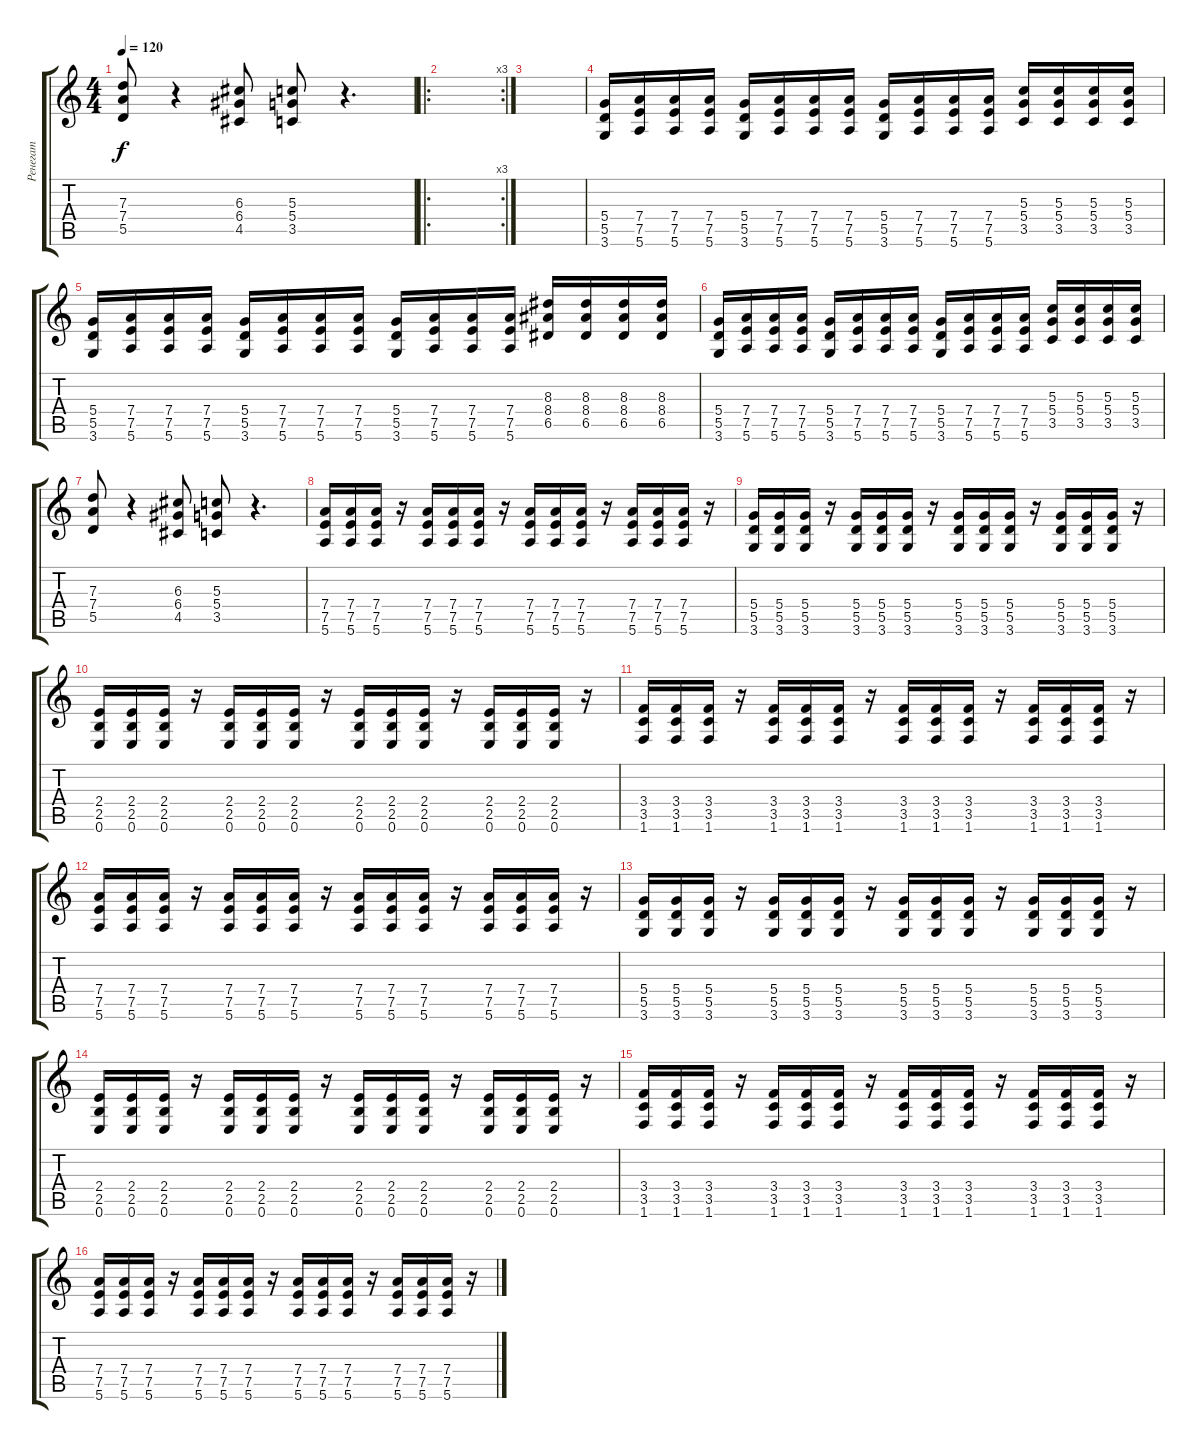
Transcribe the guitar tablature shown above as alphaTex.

\track ("Ренегат" "Ренегат") {instrument overdrivenguitar}
\staff {score tabs}
\tuning (E4 B3 G3 D3 A2 E2) {hide}
\ts (4 4)
\tempo 120
\clef g2
\ks c
(7.3 7.4 5.5).8{dy f} r.4 (6.3 6.4 4.5).8 (5.3 5.4 3.5).8 r.4{d} |
\ro
\rc 3
|
|
(5.4 5.5 3.6).16 (7.4 7.5 5.6).16 (7.4 7.5 5.6).16 (7.4 7.5 5.6).16 (5.4 5.5 3.6).16 (7.4 7.5 5.6).16 (7.4 7.5 5.6).16 (7.4 7.5 5.6).16 (5.4 5.5 3.6).16 (7.4 7.5 5.6).16 (7.4 7.5 5.6).16 (7.4 7.5 5.6).16 (5.3 5.4 3.5).16 (5.3 5.4 3.5).16 (5.3 5.4 3.5).16 (5.3 5.4 3.5).16 |
(5.4 5.5 3.6).16 (7.4 7.5 5.6).16 (7.4 7.5 5.6).16 (7.4 7.5 5.6).16 (5.4 5.5 3.6).16 (7.4 7.5 5.6).16 (7.4 7.5 5.6).16 (7.4 7.5 5.6).16 (5.4 5.5 3.6).16 (7.4 7.5 5.6).16 (7.4 7.5 5.6).16 (7.4 7.5 5.6).16 (8.3 8.4 6.5).16 (8.3 8.4 6.5).16 (8.3 8.4 6.5).16 (8.3 8.4 6.5).16 |
(5.4 5.5 3.6).16 (7.4 7.5 5.6).16 (7.4 7.5 5.6).16 (7.4 7.5 5.6).16 (5.4 5.5 3.6).16 (7.4 7.5 5.6).16 (7.4 7.5 5.6).16 (7.4 7.5 5.6).16 (5.4 5.5 3.6).16 (7.4 7.5 5.6).16 (7.4 7.5 5.6).16 (7.4 7.5 5.6).16 (5.3 5.4 3.5).16 (5.3 5.4 3.5).16 (5.3 5.4 3.5).16 (5.3 5.4 3.5).16 |
(7.3 7.4 5.5).8 r.4 (6.3 6.4 4.5).8 (5.3 5.4 3.5).8 r.4{d} |
(7.4 7.5 5.6).16 (7.4 7.5 5.6).16 (7.4 7.5 5.6).16 r.16 (7.4 7.5 5.6).16 (7.4 7.5 5.6).16 (7.4 7.5 5.6).16 r.16 (7.4 7.5 5.6).16 (7.4 7.5 5.6).16 (7.4 7.5 5.6).16 r.16 (7.4 7.5 5.6).16 (7.4 7.5 5.6).16 (7.4 7.5 5.6).16 r.16 |
(5.4 5.5 3.6).16 (5.4 5.5 3.6).16 (5.4 5.5 3.6).16 r.16 (5.4 5.5 3.6).16 (5.4 5.5 3.6).16 (5.4 5.5 3.6).16 r.16 (5.4 5.5 3.6).16 (5.4 5.5 3.6).16 (5.4 5.5 3.6).16 r.16 (5.4 5.5 3.6).16 (5.4 5.5 3.6).16 (5.4 5.5 3.6).16 r.16 |
(2.4 2.5 0.6).16 (2.4 2.5 0.6).16 (2.4 2.5 0.6).16 r.16 (2.4 2.5 0.6).16 (2.4 2.5 0.6).16 (2.4 2.5 0.6).16 r.16 (2.4 2.5 0.6).16 (2.4 2.5 0.6).16 (2.4 2.5 0.6).16 r.16 (2.4 2.5 0.6).16 (2.4 2.5 0.6).16 (2.4 2.5 0.6).16 r.16 |
(3.4 3.5 1.6).16 (3.4 3.5 1.6).16 (3.4 3.5 1.6).16 r.16 (3.4 3.5 1.6).16 (3.4 3.5 1.6).16 (3.4 3.5 1.6).16 r.16 (3.4 3.5 1.6).16 (3.4 3.5 1.6).16 (3.4 3.5 1.6).16 r.16 (3.4 3.5 1.6).16 (3.4 3.5 1.6).16 (3.4 3.5 1.6).16 r.16 |
(7.4 7.5 5.6).16 (7.4 7.5 5.6).16 (7.4 7.5 5.6).16 r.16 (7.4 7.5 5.6).16 (7.4 7.5 5.6).16 (7.4 7.5 5.6).16 r.16 (7.4 7.5 5.6).16 (7.4 7.5 5.6).16 (7.4 7.5 5.6).16 r.16 (7.4 7.5 5.6).16 (7.4 7.5 5.6).16 (7.4 7.5 5.6).16 r.16 |
(5.4 5.5 3.6).16 (5.4 5.5 3.6).16 (5.4 5.5 3.6).16 r.16 (5.4 5.5 3.6).16 (5.4 5.5 3.6).16 (5.4 5.5 3.6).16 r.16 (5.4 5.5 3.6).16 (5.4 5.5 3.6).16 (5.4 5.5 3.6).16 r.16 (5.4 5.5 3.6).16 (5.4 5.5 3.6).16 (5.4 5.5 3.6).16 r.16 |
(2.4 2.5 0.6).16 (2.4 2.5 0.6).16 (2.4 2.5 0.6).16 r.16 (2.4 2.5 0.6).16 (2.4 2.5 0.6).16 (2.4 2.5 0.6).16 r.16 (2.4 2.5 0.6).16 (2.4 2.5 0.6).16 (2.4 2.5 0.6).16 r.16 (2.4 2.5 0.6).16 (2.4 2.5 0.6).16 (2.4 2.5 0.6).16 r.16 |
(3.4 3.5 1.6).16 (3.4 3.5 1.6).16 (3.4 3.5 1.6).16 r.16 (3.4 3.5 1.6).16 (3.4 3.5 1.6).16 (3.4 3.5 1.6).16 r.16 (3.4 3.5 1.6).16 (3.4 3.5 1.6).16 (3.4 3.5 1.6).16 r.16 (3.4 3.5 1.6).16 (3.4 3.5 1.6).16 (3.4 3.5 1.6).16 r.16 |
(7.4 7.5 5.6).16 (7.4 7.5 5.6).16 (7.4 7.5 5.6).16 r.16 (7.4 7.5 5.6).16 (7.4 7.5 5.6).16 (7.4 7.5 5.6).16 r.16 (7.4 7.5 5.6).16 (7.4 7.5 5.6).16 (7.4 7.5 5.6).16 r.16 (7.4 7.5 5.6).16 (7.4 7.5 5.6).16 (7.4 7.5 5.6).16 r.16
